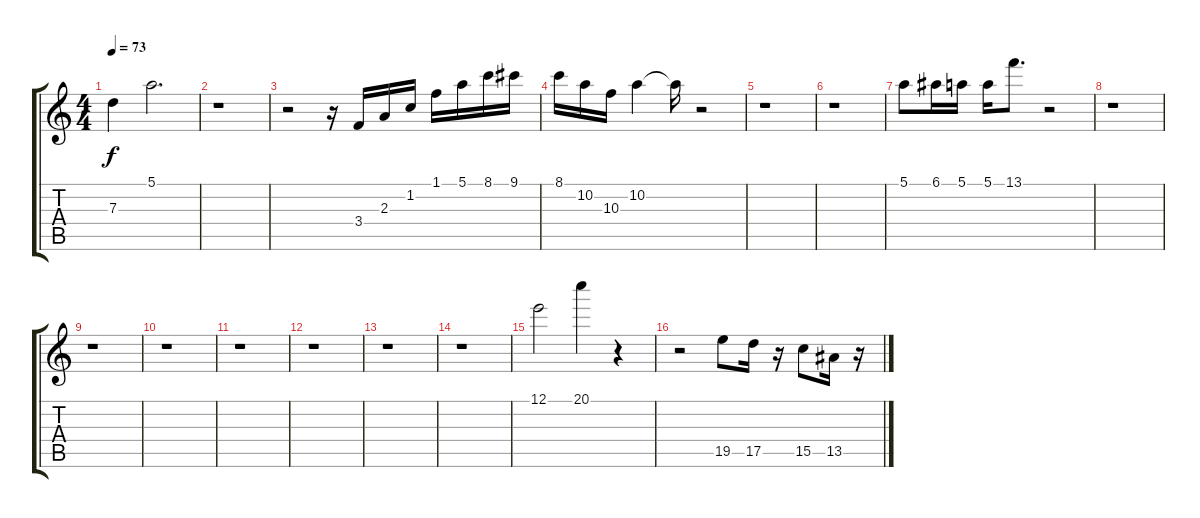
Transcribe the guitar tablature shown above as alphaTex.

\track "" {instrument acousticguitarsteel}
\staff {score tabs}
\tuning (E4 B3 G3 D3 A2 E2) {hide}
\ts (4 4)
\tempo 73
\clef g2
\ks c
7.3.4{dy f} 5.1.2{d} |
r.1 |
r.2 r.16 3.4.16 2.3.16 1.2.16 1.1.16 5.1.16 8.1.16 9.1.16 |
8.1.16 10.2.16 10.3.16 10.2.4 10.2{t}.16 r.2 |
r.1 |
r.1 |
5.1.8 6.1.16 5.1.16 5.1.16 13.1.8{d} r.2 |
r.1 |
r.1 |
r.1 |
r.1 |
r.1 |
r.1 |
r.1 |
12.1.2 20.1.4 r.4 |
r.2 19.5.8 17.5.16 r.16 15.5.8 13.5.16 r.16
